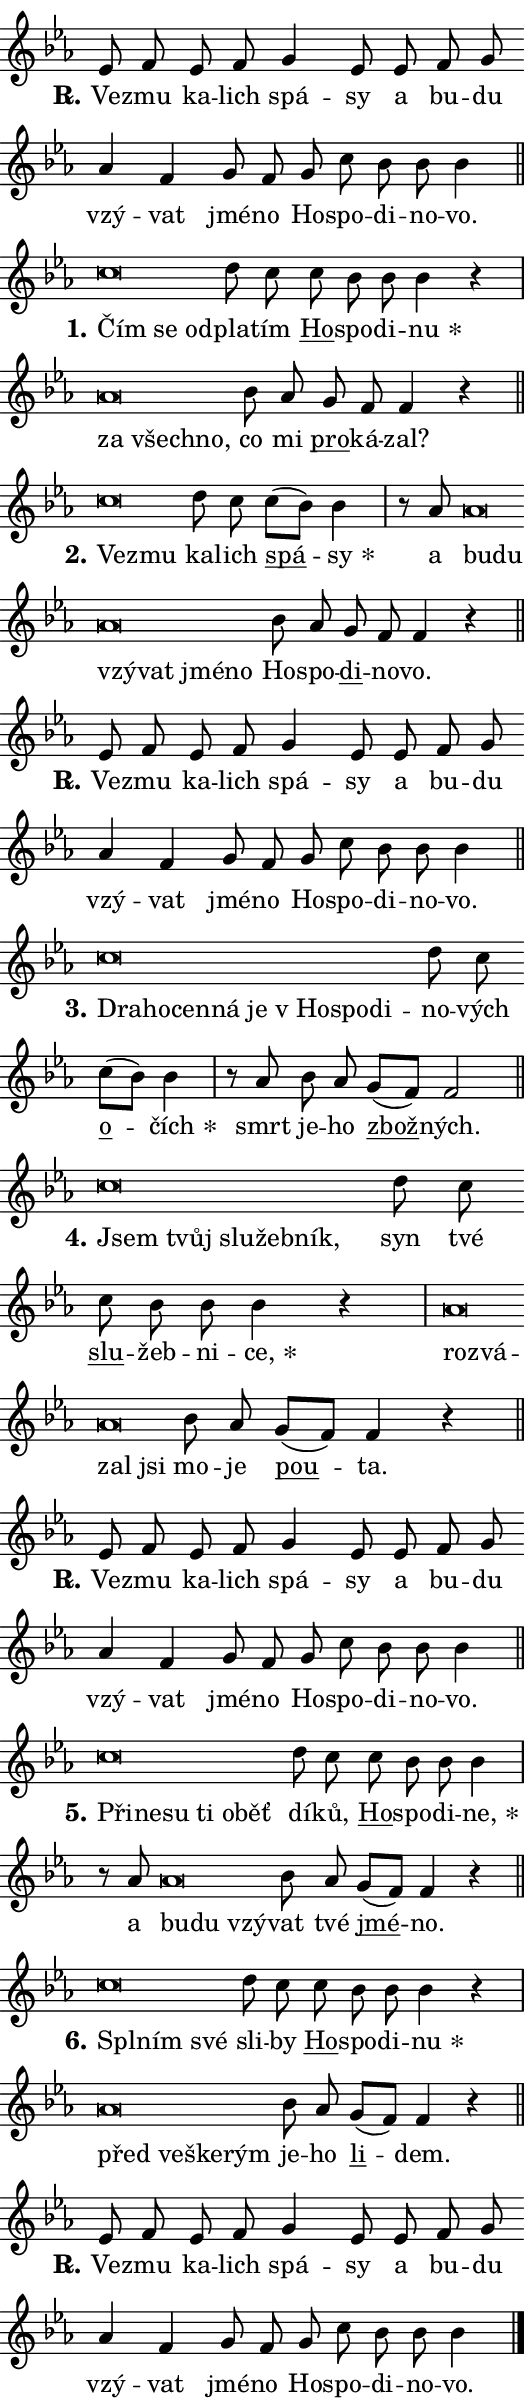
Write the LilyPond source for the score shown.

\version "2.24.0"
\header { tagline = "" }
\paper {
  indent = 0\cm
  top-margin = 0\cm
  right-margin = 0.13\cm % to fit lyric hyphens
  bottom-margin = 0\cm
  left-margin = 0\cm
  paper-width = 9\cm
  page-breaking = #ly:one-page-breaking
  system-system-spacing.basic-distance = #11
  score-system-spacing.basic-distance = #11
  ragged-last = ##f
}


%% Author: Thomas Morley
%% https://lists.gnu.org/archive/html/lilypond-user/2020-05/msg00002.html
#(define (line-position grob)
"Returns position of @var[grob} in current system:
   @code{'start}, if at first time-step
   @code{'end}, if at last time-step
   @code{'middle} otherwise
"
  (let* ((col (ly:item-get-column grob))
         (ln (ly:grob-object col 'left-neighbor))
         (rn (ly:grob-object col 'right-neighbor))
         (col-to-check-left (if (ly:grob? ln) ln col))
         (col-to-check-right (if (ly:grob? rn) rn col))
         (break-dir-left
           (and
             (ly:grob-property col-to-check-left 'non-musical #f)
             (ly:item-break-dir col-to-check-left)))
         (break-dir-right
           (and
             (ly:grob-property col-to-check-right 'non-musical #f)
             (ly:item-break-dir col-to-check-right))))
        (cond ((eqv? 1 break-dir-left) 'start)
              ((eqv? -1 break-dir-right) 'end)
              (else 'middle))))

#(define (tranparent-at-line-position vctor)
  (lambda (grob)
  "Relying on @code{line-position} select the relevant enry from @var{vctor}.
Used to determine transparency,"
    (case (line-position grob)
      ((end) (not (vector-ref vctor 0)))
      ((middle) (not (vector-ref vctor 1)))
      ((start) (not (vector-ref vctor 2))))))

noteHeadBreakVisibility =
#(define-music-function (break-visibility)(vector?)
"Makes @code{NoteHead}s transparent relying on @var{break-visibility}"
#{
  \override NoteHead.transparent =
    #(tranparent-at-line-position break-visibility)
#})

#(define delete-ledgers-for-transparent-note-heads
  (lambda (grob)
    "Reads whether a @code{NoteHead} is transparent.
If so this @code{NoteHead} is removed from @code{'note-heads} from
@var{grob}, which is supposed to be @code{LedgerLineSpanner}.
As a result ledgers are not printed for this @code{NoteHead}"
    (let* ((nhds-array (ly:grob-object grob 'note-heads))
           (nhds-list
             (if (ly:grob-array? nhds-array)
                 (ly:grob-array->list nhds-array)
                 '()))
           ;; Relies on the transparent-property being done before
           ;; Staff.LedgerLineSpanner.after-line-breaking is executed.
           ;; This is fragile ...
           (to-keep
             (remove
               (lambda (nhd)
                 (ly:grob-property nhd 'transparent #f))
               nhds-list)))
      ;; TODO find a better method to iterate over grob-arrays, similiar
      ;; to filter/remove etc for lists
      ;; For now rebuilt from scratch
      (set! (ly:grob-object grob 'note-heads)  '())
      (for-each
        (lambda (nhd)
          (ly:pointer-group-interface::add-grob grob 'note-heads nhd))
        to-keep))))

squashNotes = {
  \override NoteHead.X-extent = #'(-0.2 . 0.2)
  \override NoteHead.Y-extent = #'(-0.75 . 0)
  \override NoteHead.stencil =
    #(lambda (grob)
       (let ((pos (ly:grob-property grob 'staff-position)))
         (begin
           (if (< pos -7) (display "ERROR: Lower brevis then expected\n") (display ""))
           (if (<= pos -6) ly:text-interface::print ly:note-head::print))))
}
unSquashNotes = {
  \revert NoteHead.X-extent
  \revert NoteHead.Y-extent
  \revert NoteHead.stencil
}

hideNotes = \noteHeadBreakVisibility #begin-of-line-visible
unHideNotes = \noteHeadBreakVisibility #all-visible

% work-around for resetting accidentals
% https://lilypond.org/doc/v2.23/Documentation/notation/displaying-rhythms#unmetered-music
cadenzaMeasure = {
  \cadenzaOff
  \partial 1024 s1024
  \cadenzaOn
}

#(define-markup-command (accent layout props text) (markup?)
  "Underline accented syllable"
  (interpret-markup layout props
    #{\markup \override #'(offset . 4.3) \underline { #text }#}))

responsum = \markup \concat {
  "R" \hspace #-1.05 \path #0.1 #'((moveto 0 0.07) (lineto 0.9 0.8)) \hspace #0.05 "."
}

spaceSize = #0.6828661417322834 % exact space size for TeX Gyre Schola

\layout {
  \context {
    \Staff
    \remove "Time_signature_engraver"
    \override LedgerLineSpanner.after-line-breaking = #delete-ledgers-for-transparent-note-heads
  }
  \context {
    \Lyrics {
      \override LyricSpace.minimum-distance = \spaceSize
      \override LyricText.font-name = #"TeX Gyre Schola"
      \override LyricText.font-size = 1
      \override StanzaNumber.font-name = #"TeX Gyre Schola Bold"
      \override StanzaNumber.font-size = 1
    }
  }
  \context {
    \Score 
    \override NoteHead.text =
      #(lambda (grob) 
        (let ((pos (ly:grob-property grob 'staff-position)))
          #{\markup {
            \combine
              \halign #-0.55 \raise #(if (= pos -6) 0 0.5) \override #'(thickness . 2) \draw-line #'(3.2 . 0)
              \musicglyph "noteheads.sM1"
          }#}))
  }
}

% magnetic-lyrics.ily
%
%   written by
%     Jean Abou Samra <jean@abou-samra.fr>
%     Werner Lemberg <wl@gnu.org>
%
%   adapted by
%     Jiri Hon <jiri.hon@gmail.com>
%
% Version 2022-Apr-15

% https://www.mail-archive.com/lilypond-user@gnu.org/msg149350.html

#(define (Left_hyphen_pointer_engraver context)
   "Collect syllable-hyphen-syllable occurrences in lyrics and store
them in properties.  This engraver only looks to the left.  For
example, if the lyrics input is @code{foo -- bar}, it does the
following.

@itemize @bullet
@item
Set the @code{text} property of the @code{LyricHyphen} grob between
@q{foo} and @q{bar} to @code{foo}.

@item
Set the @code{left-hyphen} property of the @code{LyricText} grob with
text @q{foo} to the @code{LyricHyphen} grob between @q{foo} and
@q{bar}.
@end itemize

Use this auxiliary engraver in combination with the
@code{lyric-@/text::@/apply-@/magnetic-@/offset!} hook."
   (let ((hyphen #f)
         (text #f))
     (make-engraver
      (acknowledgers
       ((lyric-syllable-interface engraver grob source-engraver)
        (set! text grob)))
      (end-acknowledgers
       ((lyric-hyphen-interface engraver grob source-engraver)
        ;(when (not (grob::has-interface grob 'lyric-space-interface))
          (set! hyphen grob)));)
      ((stop-translation-timestep engraver)
       (when (and text hyphen)
         (ly:grob-set-object! text 'left-hyphen hyphen))
       (set! text #f)
       (set! hyphen #f)))))

#(define (lyric-text::apply-magnetic-offset! grob)
   "If the space between two syllables is less than the value in
property @code{LyricText@/.details@/.squash-threshold}, move the right
syllable to the left so that it gets concatenated with the left
syllable.

Use this function as a hook for
@code{LyricText@/.after-@/line-@/breaking} if the
@code{Left_@/hyphen_@/pointer_@/engraver} is active."
   (let ((hyphen (ly:grob-object grob 'left-hyphen #f)))
     (when hyphen
       (let ((left-text (ly:spanner-bound hyphen LEFT)))
         (when (grob::has-interface left-text 'lyric-syllable-interface)
           (let* ((common (ly:grob-common-refpoint grob left-text X))
                  (this-x-ext (ly:grob-extent grob common X))
                  (left-x-ext
                   (begin
                     ;; Trigger magnetism for left-text.
                     (ly:grob-property left-text 'after-line-breaking)
                     (ly:grob-extent left-text common X)))
                  ;; `delta` is the gap width between two syllables.
                  (delta (- (interval-start this-x-ext)
                            (interval-end left-x-ext)))
                  (details (ly:grob-property grob 'details))
                  (threshold (assoc-get 'squash-threshold details 0.2)))
             (when (< delta threshold)
               (let* (;; We have to manipulate the input text so that
                      ;; ligatures crossing syllable boundaries are not
                      ;; disabled.  For languages based on the Latin
                      ;; script this is essentially a beautification.
                      ;; However, for non-Western scripts it can be a
                      ;; necessity.
                      (lt (ly:grob-property left-text 'text))
                      (rt (ly:grob-property grob 'text))
                      (is-space (grob::has-interface hyphen 'lyric-space-interface))
                      (space (if is-space " " ""))
                      (extra-delta (if is-space spaceSize 0))
                      ;; Append new syllable.
                      (ltrt-space (if (and (string? lt) (string? rt))
                                (string-append lt space rt)
                                (make-concat-markup (list lt space rt))))
                      ;; Right-align `ltrt` to the right side.
                      (ltrt-space-markup (grob-interpret-markup
                               grob
                               (make-translate-markup
                                (cons (interval-length this-x-ext) 0)
                                (make-right-align-markup ltrt-space)))))
                 (begin
                   ;; Don't print `left-text`.
                   (ly:grob-set-property! left-text 'stencil #f)
                   ;; Set text and stencil (which holds all collected
                   ;; syllables so far) and shift it to the left.
                   (ly:grob-set-property! grob 'text ltrt-space)
                   (ly:grob-set-property! grob 'stencil ltrt-space-markup)
                   (ly:grob-translate-axis! grob (- (- delta extra-delta)) X))))))))))


#(define (lyric-hyphen::displace-bounds-first grob)
   ;; Make very sure this callback isn't triggered too early.
   (let ((left (ly:spanner-bound grob LEFT))
         (right (ly:spanner-bound grob RIGHT)))
     (ly:grob-property left 'after-line-breaking)
     (ly:grob-property right 'after-line-breaking)
     (ly:lyric-hyphen::print grob)))

squashThreshold = #0.4

\layout {
  \context {
    \Lyrics
    \consists #Left_hyphen_pointer_engraver
    \override LyricText.after-line-breaking =
      #lyric-text::apply-magnetic-offset!
    \override LyricHyphen.stencil = #lyric-hyphen::displace-bounds-first
    \override LyricText.details.squash-threshold = \squashThreshold
    \override LyricHyphen.minimum-distance = 0
    \override LyricHyphen.minimum-length = \squashThreshold
  }
}

squashText = \override LyricText.details.squash-threshold = 9999
unSquashText = \override LyricText.details.squash-threshold = \squashThreshold

leftText = \override LyricText.self-alignment-X = #LEFT
unLeftText = \revert LyricText.self-alignment-X

starOffset = #(lambda (grob) 
                (let ((x_offset (ly:self-alignment-interface::aligned-on-x-parent grob)))
                  (if (= x_offset 0) 0 (+ x_offset 1.2))))

star = #(define-music-function (syllable)(string?)
"Append star separator at the end of a syllable"
#{
  \once \override LyricText.X-offset = #starOffset
  \lyricmode { \markup {
    #syllable
    \override #'((font-name . "TeX Gyre Schola Bold")) \hspace #0.2 \lower #0.65 \larger "*"
  } }
#})

starAccent = #(define-music-function (syllable)(string?)
"Append star separator at the end of a syllable and make accent"
#{
  \once \override LyricText.X-offset = #starOffset
  \lyricmode { \markup {
    \accent #syllable
    \override #'((font-name . "TeX Gyre Schola Bold")) \hspace #0.2 \lower #0.65 \larger "*"
  } }
#})

breath = #(define-music-function (syllable)(string?)
"Append breathing indicator at the end of a syllable"
#{
  \lyricmode { \markup { #syllable "+" } }
#})

optionalBreath = #(define-music-function (syllable)(string?)
"Append optional breathing indicator at the end of a syllable"
#{
  \lyricmode { \markup { #syllable "(+)" } }
#})


\score {
    <<
        \new Voice = "melody" { \cadenzaOn \key es \major \relative { es'8 f es f g4 es8 es \bar "" f g \bar "" as4 f \bar "" g8 f g c bes bes bes4 \cadenzaMeasure \bar "||" \break } }
        \new Lyrics \lyricsto "melody" { \lyricmode { \set stanza = \responsum
Ve -- zmu ka -- lich spá -- sy a bu -- du vzý -- vat jmé -- no Ho -- spo -- di -- no -- vo. } }
    >>
    \layout {}
}

\score {
    <<
        \new Voice = "melody" { \cadenzaOn \key es \major \relative { \squashNotes c''\breve*1/16 \hideNotes \breve*1/16 \breve*1/16 \bar "" \unHideNotes \unSquashNotes d8 c \bar "" c bes bes bes4 r \cadenzaMeasure \bar "|" \squashNotes as\breve*1/16 \hideNotes \breve*1/16 \breve*1/16 \bar "" \unHideNotes \unSquashNotes bes8 as \bar "" g f f4 r \cadenzaMeasure \bar "||" \break } }
        \new Lyrics \lyricsto "melody" { \lyricmode { \set stanza = "1."
\leftText Čím \squashText se od -- \unLeftText \unSquashText pla -- tím \markup \accent Ho -- spo -- di -- \star nu \leftText za \squashText všech -- no, \unLeftText \unSquashText co mi \markup \accent pro -- ká -- zal? } }
    >>
    \layout {}
}

\score {
    <<
        \new Voice = "melody" { \cadenzaOn \key es \major \relative { \squashNotes c''\breve*1/16 \hideNotes \breve*1/16 \bar "" \unHideNotes \unSquashNotes d8 c \bar "" c[( bes)] bes4 \cadenzaMeasure \bar "|" r8 as8 \squashNotes as\breve*1/16 \hideNotes \breve*1/16 \bar "" \breve*1/16 \bar "" \breve*1/16 \bar "" \breve*1/16 \breve*1/16 \bar "" \unHideNotes \unSquashNotes bes8 as \bar "" g f f4 r \cadenzaMeasure \bar "||" \break } }
        \new Lyrics \lyricsto "melody" { \lyricmode { \set stanza = "2."
\leftText Ve -- \squashText zmu \unLeftText \unSquashText ka -- lich \markup \accent spá -- \star sy a \leftText bu -- \squashText du vzý -- vat jmé -- no \unLeftText \unSquashText Ho -- spo -- \markup \accent di -- no -- vo. } }
    >>
    \layout {}
}

\score {
    <<
        \new Voice = "melody" { \cadenzaOn \key es \major \relative { es'8 f es f g4 es8 es \bar "" f g \bar "" as4 f \bar "" g8 f g c bes bes bes4 \cadenzaMeasure \bar "||" \break } }
        \new Lyrics \lyricsto "melody" { \lyricmode { \set stanza = \responsum
Ve -- zmu ka -- lich spá -- sy a bu -- du vzý -- vat jmé -- no Ho -- spo -- di -- no -- vo. } }
    >>
    \layout {}
}

\score {
    <<
        \new Voice = "melody" { \cadenzaOn \key es \major \relative { \squashNotes c''\breve*1/16 \hideNotes \breve*1/16 \bar "" \breve*1/16 \bar "" \breve*1/16 \bar "" \breve*1/16 \bar "" \breve*1/16 \bar "" \breve*1/16 \breve*1/16 \bar "" \unHideNotes \unSquashNotes d8 c \bar "" c[( bes)] bes4 \cadenzaMeasure \bar "|" r8 as8 bes8 as \bar "" g[( f)] f2 \cadenzaMeasure \bar "||" \break } }
        \new Lyrics \lyricsto "melody" { \lyricmode { \set stanza = "3."
\leftText Dra -- \squashText ho -- cen -- ná je "v Ho" -- spo -- di -- \unLeftText \unSquashText no -- vých \markup \accent o -- \star čích smrt je -- ho \markup \accent zbož -- ných. } }
    >>
    \layout {}
}

\score {
    <<
        \new Voice = "melody" { \cadenzaOn \key es \major \relative { \squashNotes c''\breve*1/16 \hideNotes \breve*1/16 \bar "" \breve*1/16 \bar "" \breve*1/16 \breve*1/16 \bar "" \unHideNotes \unSquashNotes d8 c \bar "" c bes bes bes4 r \cadenzaMeasure \bar "|" \squashNotes as\breve*1/16 \hideNotes \breve*1/16 \bar "" \breve*1/16 \breve*1/16 \bar "" \unHideNotes \unSquashNotes bes8 as \bar "" g[( f)] f4 r \cadenzaMeasure \bar "||" \break } }
        \new Lyrics \lyricsto "melody" { \lyricmode { \set stanza = "4."
\leftText Jsem \squashText tvůj slu -- žeb -- ník, \unLeftText \unSquashText syn tvé \markup \accent slu -- žeb -- ni -- \star ce, \leftText roz -- \squashText vá -- zal jsi \unLeftText \unSquashText mo -- je \markup \accent pou -- ta. } }
    >>
    \layout {}
}

\score {
    <<
        \new Voice = "melody" { \cadenzaOn \key es \major \relative { es'8 f es f g4 es8 es \bar "" f g \bar "" as4 f \bar "" g8 f g c bes bes bes4 \cadenzaMeasure \bar "||" \break } }
        \new Lyrics \lyricsto "melody" { \lyricmode { \set stanza = \responsum
Ve -- zmu ka -- lich spá -- sy a bu -- du vzý -- vat jmé -- no Ho -- spo -- di -- no -- vo. } }
    >>
    \layout {}
}

\score {
    <<
        \new Voice = "melody" { \cadenzaOn \key es \major \relative { \squashNotes c''\breve*1/16 \hideNotes \breve*1/16 \bar "" \breve*1/16 \bar "" \breve*1/16 \bar "" \breve*1/16 \breve*1/16 \bar "" \unHideNotes \unSquashNotes d8 c \bar "" c bes bes bes4 \cadenzaMeasure \bar "|" r8 as8 \squashNotes as\breve*1/16 \hideNotes \breve*1/16 \breve*1/16 \bar "" \unHideNotes \unSquashNotes bes8 as \bar "" g[( f)] f4 r \cadenzaMeasure \bar "||" \break } }
        \new Lyrics \lyricsto "melody" { \lyricmode { \set stanza = "5."
\leftText Při -- \squashText ne -- su ti o -- běť \unLeftText \unSquashText dí -- ků, \markup \accent Ho -- spo -- di -- \star ne, a \leftText bu -- \squashText du vzý -- \unLeftText \unSquashText vat tvé \markup \accent jmé -- no. } }
    >>
    \layout {}
}

\score {
    <<
        \new Voice = "melody" { \cadenzaOn \key es \major \relative { \squashNotes c''\breve*1/16 \hideNotes \breve*1/16 \breve*1/16 \bar "" \unHideNotes \unSquashNotes d8 c \bar "" c bes bes bes4 r \cadenzaMeasure \bar "|" \squashNotes as\breve*1/16 \hideNotes \breve*1/16 \bar "" \breve*1/16 \breve*1/16 \bar "" \unHideNotes \unSquashNotes bes8 as \bar "" g[( f)] f4 r \cadenzaMeasure \bar "||" \break } }
        \new Lyrics \lyricsto "melody" { \lyricmode { \set stanza = "6."
\leftText Spl -- \squashText ním své \unLeftText \unSquashText sli -- by \markup \accent Ho -- spo -- di -- \star nu \leftText před \squashText ve -- ške -- rým \unLeftText \unSquashText je -- ho \markup \accent li -- dem. } }
    >>
    \layout {}
}

\score {
    <<
        \new Voice = "melody" { \cadenzaOn \key es \major \relative { es'8 f es f g4 es8 es \bar "" f g \bar "" as4 f \bar "" g8 f g c bes bes bes4 \cadenzaMeasure \bar "||" \break } \bar "|." }
        \new Lyrics \lyricsto "melody" { \lyricmode { \set stanza = \responsum
Ve -- zmu ka -- lich spá -- sy a bu -- du vzý -- vat jmé -- no Ho -- spo -- di -- no -- vo. } }
    >>
    \layout {}
}
